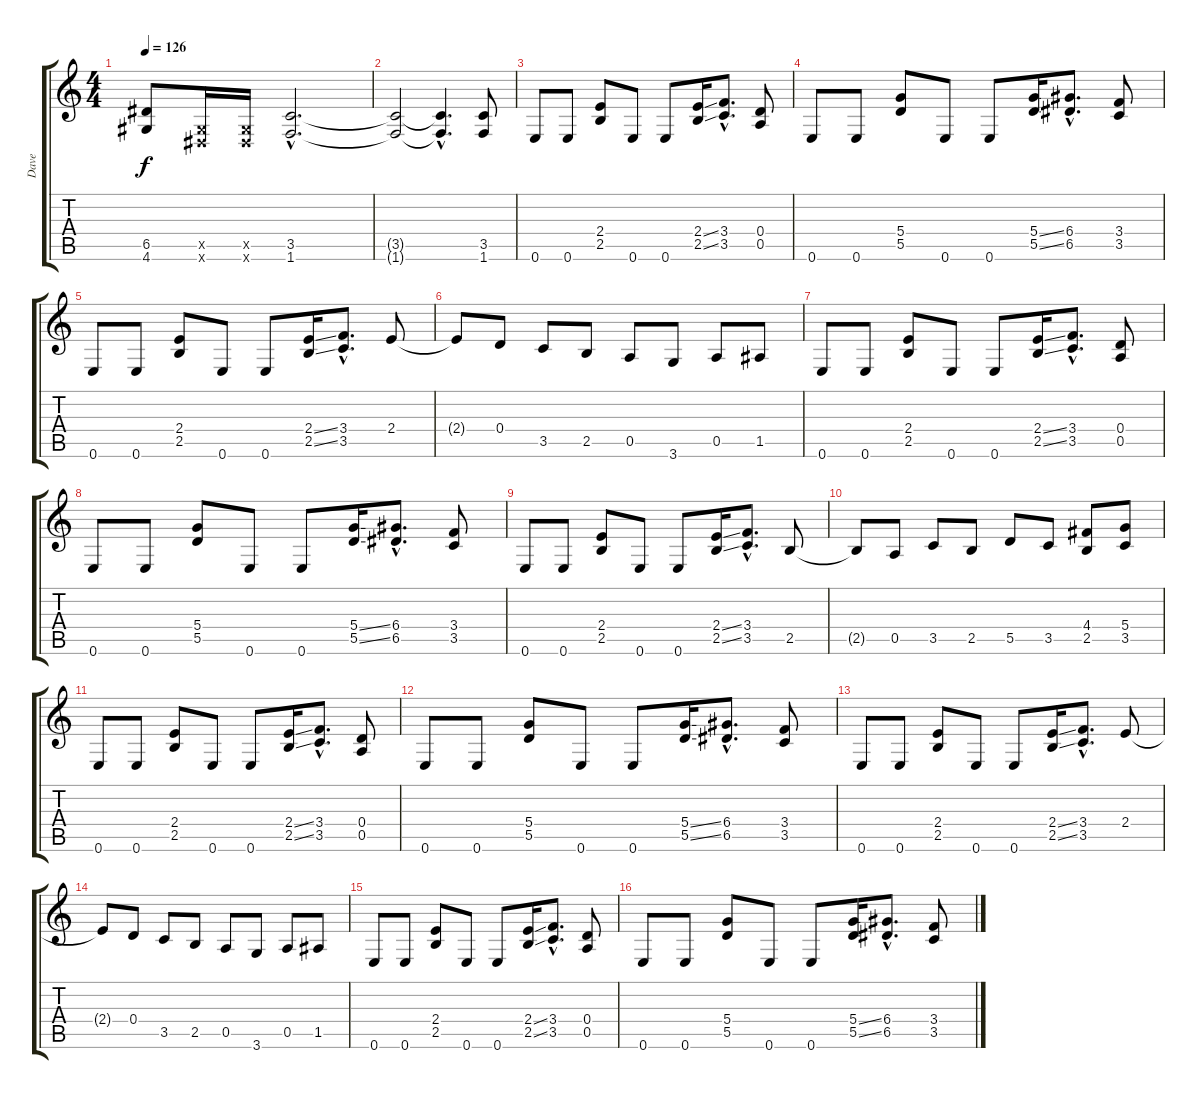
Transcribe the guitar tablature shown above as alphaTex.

\track ("Dave" "Dave") {instrument distortionguitar}
\staff {score tabs}
\tuning (E4 B3 G3 D3 A2 E2) {hide}
\ts (4 4)
\tempo 126
\clef g2
\ks c
(6.5 4.6).8{dy f} (-1.5{x} -1.6{x}).16 (-1.5{x} -1.6{x}).16 (3.5{hac} 1.6{hac}).2{d} |
(3.5{t} 1.6{t}).2 (3.5{hac t} 1.6{hac t}).4{d} (3.5 1.6).8 |
0.6.8 0.6.8 (2.4 2.5).8 0.6.8 0.6.8 (2.4{ss} 2.5{ss}).16 (3.4{hac} 3.5{hac}).8{d} (0.4 0.5).8 |
0.6.8 0.6.8 (5.4 5.5).8 0.6.8 0.6.8 (5.4{ss} 5.5{ss}).16 (6.4{hac} 6.5{hac}).8{d} (3.4 3.5).8 |
0.6.8 0.6.8 (2.4 2.5).8 0.6.8 0.6.8 (2.4{ss} 2.5{ss}).16 (3.4{hac} 3.5{hac}).8{d} 2.4.8 |
2.4{t}.8 0.4.8 3.5.8 2.5.8 0.5.8 3.6.8 0.5.8 1.5.8 |
0.6.8 0.6.8 (2.4 2.5).8 0.6.8 0.6.8 (2.4{ss} 2.5{ss}).16 (3.4{hac} 3.5{hac}).8{d} (0.4 0.5).8 |
0.6.8 0.6.8 (5.4 5.5).8 0.6.8 0.6.8 (5.4{ss} 5.5{ss}).16 (6.4{hac} 6.5{hac}).8{d} (3.4 3.5).8 |
0.6.8 0.6.8 (2.4 2.5).8 0.6.8 0.6.8 (2.4{ss} 2.5{ss}).16 (3.4{hac} 3.5{hac}).8{d} 2.5.8 |
2.5{t}.8 0.5.8 3.5.8 2.5.8 5.5.8 3.5.8 (4.4 2.5).8 (5.4 3.5).8 |
0.6.8 0.6.8 (2.4 2.5).8 0.6.8 0.6.8 (2.4{ss} 2.5{ss}).16 (3.4{hac} 3.5{hac}).8{d} (0.4 0.5).8 |
0.6.8 0.6.8 (5.4 5.5).8 0.6.8 0.6.8 (5.4{ss} 5.5{ss}).16 (6.4{hac} 6.5{hac}).8{d} (3.4 3.5).8 |
0.6.8 0.6.8 (2.4 2.5).8 0.6.8 0.6.8 (2.4{ss} 2.5{ss}).16 (3.4{hac} 3.5{hac}).8{d} 2.4.8 |
2.4{t}.8 0.4.8 3.5.8 2.5.8 0.5.8 3.6.8 0.5.8 1.5.8 |
0.6.8 0.6.8 (2.4 2.5).8 0.6.8 0.6.8 (2.4{ss} 2.5{ss}).16 (3.4{hac} 3.5{hac}).8{d} (0.4 0.5).8 |
0.6.8 0.6.8 (5.4 5.5).8 0.6.8 0.6.8 (5.4{ss} 5.5{ss}).16 (6.4{hac} 6.5{hac}).8{d} (3.4 3.5).8
